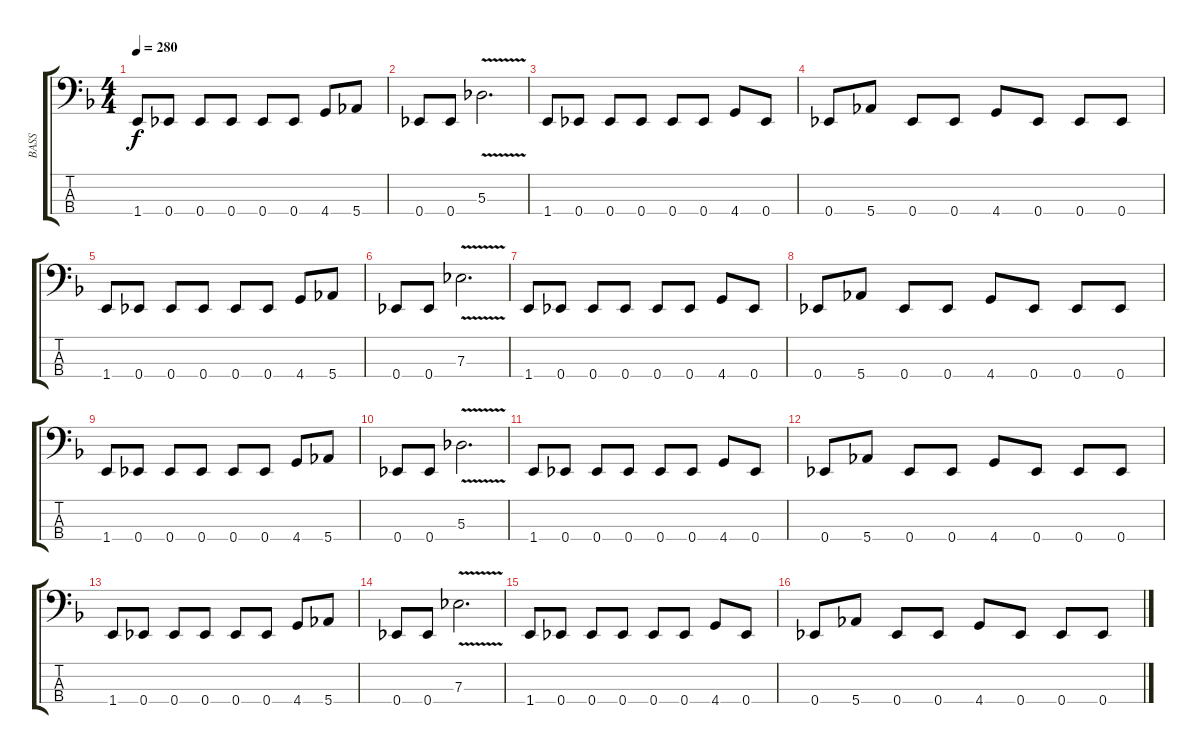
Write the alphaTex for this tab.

\track ("BASS" "BASS") {instrument electricbassfinger}
\staff {score tabs}
\tuning (Gb2 Db2 Ab1 Eb1) {hide}
\ts (4 4)
\tempo 280
\clef f4
\ks dminor
1.4.8{dy f} 0.4.8 0.4.8 0.4.8 0.4.8 0.4.8 4.4.8 5.4.8 |
0.4.8 0.4.8 5.3{v}.2{d} |
1.4.8 0.4.8 0.4.8 0.4.8 0.4.8 0.4.8 4.4.8 0.4.8 |
0.4.8 5.4.8 0.4.8 0.4.8 4.4.8 0.4.8 0.4.8 0.4.8 |
1.4.8 0.4.8 0.4.8 0.4.8 0.4.8 0.4.8 4.4.8 5.4.8 |
0.4.8 0.4.8 7.3{v}.2{d} |
1.4.8 0.4.8 0.4.8 0.4.8 0.4.8 0.4.8 4.4.8 0.4.8 |
0.4.8 5.4.8 0.4.8 0.4.8 4.4.8 0.4.8 0.4.8 0.4.8 |
1.4.8 0.4.8 0.4.8 0.4.8 0.4.8 0.4.8 4.4.8 5.4.8 |
0.4.8 0.4.8 5.3{v}.2{d} |
1.4.8 0.4.8 0.4.8 0.4.8 0.4.8 0.4.8 4.4.8 0.4.8 |
0.4.8 5.4.8 0.4.8 0.4.8 4.4.8 0.4.8 0.4.8 0.4.8 |
1.4.8 0.4.8 0.4.8 0.4.8 0.4.8 0.4.8 4.4.8 5.4.8 |
0.4.8 0.4.8 7.3{v}.2{d} |
1.4.8 0.4.8 0.4.8 0.4.8 0.4.8 0.4.8 4.4.8 0.4.8 |
0.4.8 5.4.8 0.4.8 0.4.8 4.4.8 0.4.8 0.4.8 0.4.8
